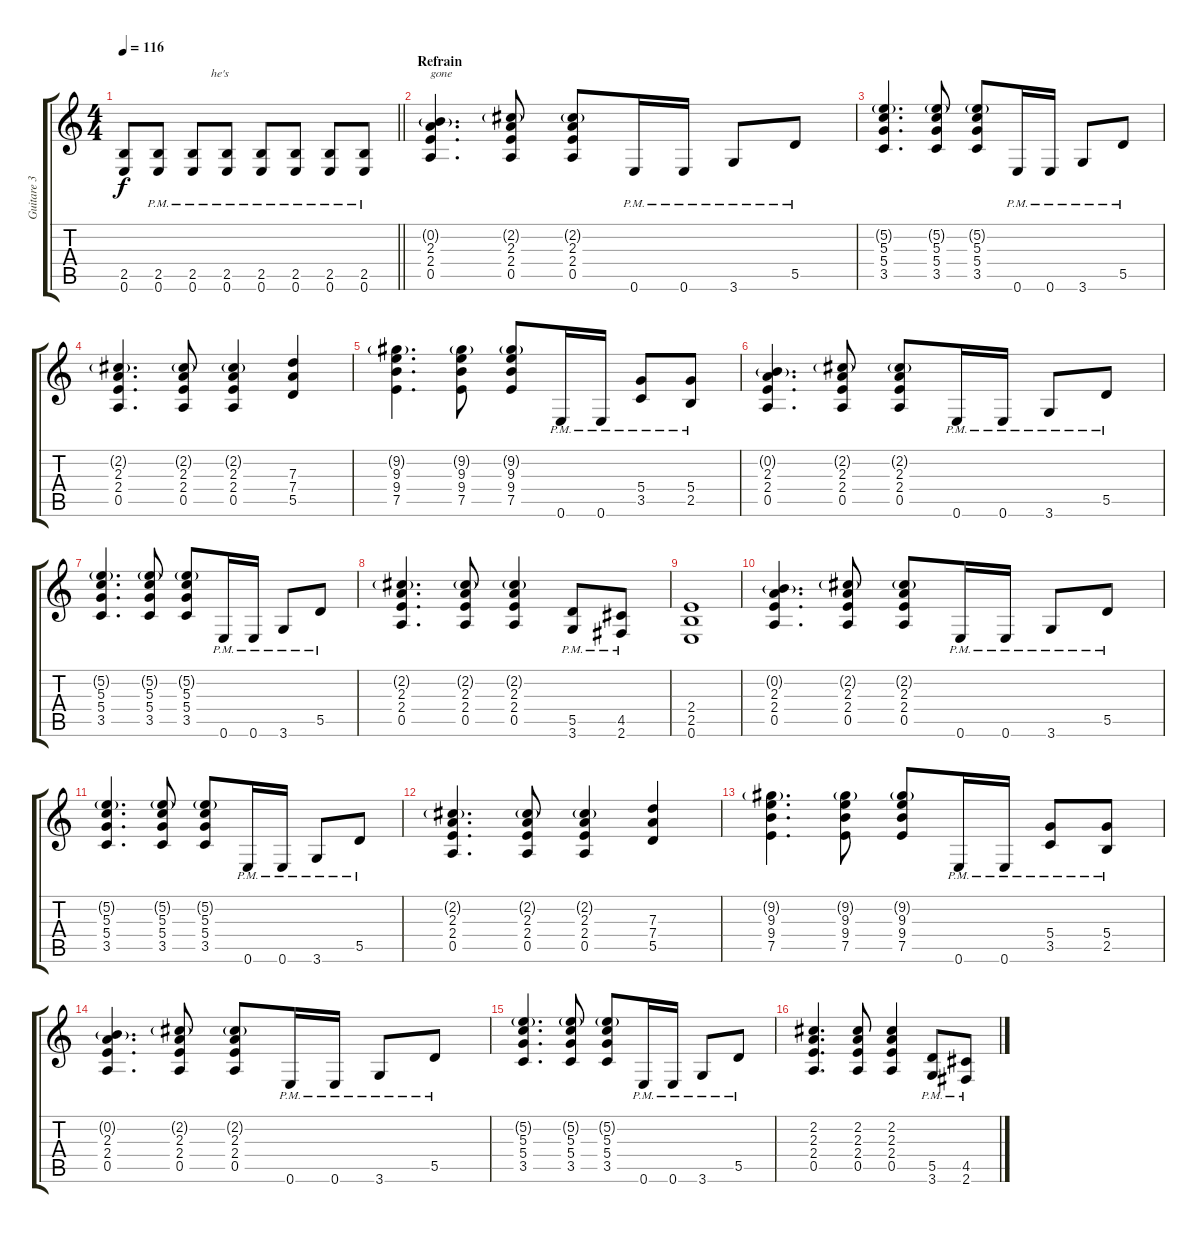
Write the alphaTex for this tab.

\track ("Guitare 3 " "Guitare 3 ") {instrument distortionguitar}
\staff {score tabs}
\tuning (E4 B3 G3 D3 A2 E2) {hide}
\ts (4 4)
\tempo 116
\clef g2
\barLineRight lightlight
\ks c
(2.5 0.6).8{txt "                             he's" dy f} (2.5{pm} 0.6{pm}).8 (2.5{pm} 0.6{pm}).8 (2.5{pm} 0.6{pm}).8 (2.5{pm} 0.6{pm}).8 (2.5{pm} 0.6{pm}).8 (2.5{pm} 0.6{pm}).8 (2.5{pm} 0.6{pm}).8 |
\section ("" "Refrain")
(0.2{g} 2.3 2.4 0.5).4{d txt "gone"} (2.2{g} 2.3 2.4 0.5).8 (2.2{g} 2.3 2.4 0.5).8 0.6{pm}.16 0.6{pm}.16 3.6{pm}.8 5.5{pm}.8 |
(5.2{g} 5.3 5.4 3.5).4{d} (5.2{g} 5.3 5.4 3.5).8 (5.2{g} 5.3 5.4 3.5).8 0.6{pm}.16 0.6{pm}.16 3.6{pm}.8 5.5{pm}.8 |
(2.2{g} 2.3 2.4 0.5).4{d} (2.2{g} 2.3 2.4 0.5).8 (2.2{g} 2.3 2.4 0.5).4 (7.3 7.4 5.5).4 |
(9.2{g} 9.3 9.4 7.5).4{d} (9.2{g} 9.3 9.4 7.5).8 (9.2{g} 9.3 9.4 7.5).8 0.6{pm}.16 0.6{pm}.16 (5.4{pm} 3.5{pm}).8 (5.4{pm} 2.5{pm}).8 |
(0.2{g} 2.3 2.4 0.5).4{d} (2.2{g} 2.3 2.4 0.5).8 (2.2{g} 2.3 2.4 0.5).8 0.6{pm}.16 0.6{pm}.16 3.6{pm}.8 5.5{pm}.8 |
(5.2{g} 5.3 5.4 3.5).4{d} (5.2{g} 5.3 5.4 3.5).8 (5.2{g} 5.3 5.4 3.5).8 0.6{pm}.16 0.6{pm}.16 3.6{pm}.8 5.5{pm}.8 |
(2.2{g} 2.3 2.4 0.5).4{d} (2.2{g} 2.3 2.4 0.5).8 (2.2{g} 2.3 2.4 0.5).4 (5.5{pm} 3.6{pm}).8 (4.5{pm} 2.6{pm}).8 |
(2.4 2.5 0.6).1 |
(0.2{g} 2.3 2.4 0.5).4{d} (2.2{g} 2.3 2.4 0.5).8 (2.2{g} 2.3 2.4 0.5).8 0.6{pm}.16 0.6{pm}.16 3.6{pm}.8 5.5{pm}.8 |
(5.2{g} 5.3 5.4 3.5).4{d} (5.2{g} 5.3 5.4 3.5).8 (5.2{g} 5.3 5.4 3.5).8 0.6{pm}.16 0.6{pm}.16 3.6{pm}.8 5.5{pm}.8 |
(2.2{g} 2.3 2.4 0.5).4{d} (2.2{g} 2.3 2.4 0.5).8 (2.2{g} 2.3 2.4 0.5).4 (7.3 7.4 5.5).4 |
(9.2{g} 9.3 9.4 7.5).4{d} (9.2{g} 9.3 9.4 7.5).8 (9.2{g} 9.3 9.4 7.5).8 0.6{pm}.16 0.6{pm}.16 (5.4{pm} 3.5{pm}).8 (5.4{pm} 2.5{pm}).8 |
(0.2{g} 2.3 2.4 0.5).4{d} (2.2{g} 2.3 2.4 0.5).8 (2.2{g} 2.3 2.4 0.5).8 0.6{pm}.16 0.6{pm}.16 3.6{pm}.8 5.5{pm}.8 |
(5.2{g} 5.3 5.4 3.5).4{d} (5.2{g} 5.3 5.4 3.5).8 (5.2{g} 5.3 5.4 3.5).8 0.6{pm}.16 0.6{pm}.16 3.6{pm}.8 5.5{pm}.8 |
(2.2 2.3 2.4 0.5).4{d} (2.2 2.3 2.4 0.5).8 (2.2 2.3 2.4 0.5).4 (5.5{pm} 3.6{pm}).8 (4.5{pm} 2.6{pm}).8
